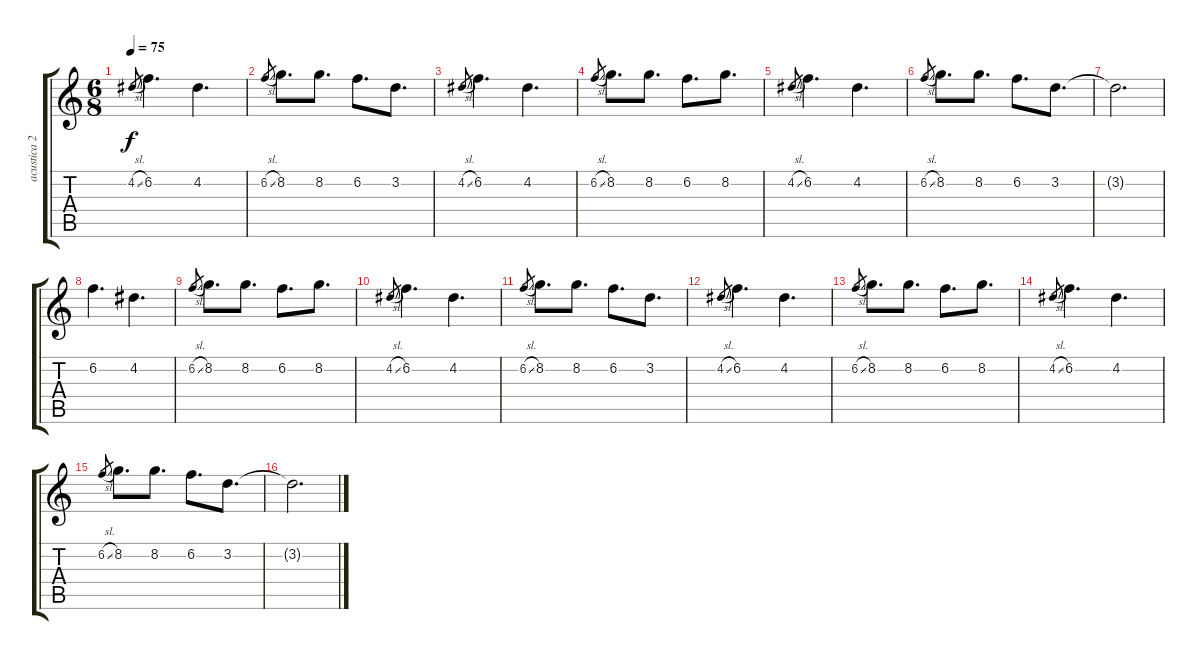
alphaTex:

\track ("acustica 2" "acustica 2") {instrument acousticguitarnylon}
\staff {score tabs}
\tuning (E4 B3 G3 D3 A2 E2) {hide}
\ts (6 8)
\tempo 75
\clef g2
\ks c
4.2{sl}.8{gr dy f} 6.2.4{d} 4.2.4{d} |
6.2{sl}.8{gr} 8.2.8{d} 8.2.8{d} 6.2.8{d} 3.2.8{d} |
4.2{sl}.8{gr} 6.2.4{d} 4.2.4{d} |
6.2{sl}.8{gr} 8.2.8{d} 8.2.8{d} 6.2.8{d} 8.2.8{d} |
4.2{sl}.8{gr} 6.2.4{d} 4.2.4{d} |
6.2{sl}.8{gr} 8.2.8{d} 8.2.8{d} 6.2.8{d} 3.2.8{d} |
3.2{t}.2{d} |
6.2.4{d} 4.2.4{d} |
6.2{sl}.8{gr} 8.2.8{d} 8.2.8{d} 6.2.8{d} 8.2.8{d} |
4.2{sl}.8{gr} 6.2.4{d} 4.2.4{d} |
6.2{sl}.8{gr} 8.2.8{d} 8.2.8{d} 6.2.8{d} 3.2.8{d} |
4.2{sl}.8{gr} 6.2.4{d} 4.2.4{d} |
6.2{sl}.8{gr} 8.2.8{d} 8.2.8{d} 6.2.8{d} 8.2.8{d} |
4.2{sl}.8{gr} 6.2.4{d} 4.2.4{d} |
6.2{sl}.8{gr} 8.2.8{d} 8.2.8{d} 6.2.8{d} 3.2.8{d} |
3.2{t}.2{d}
